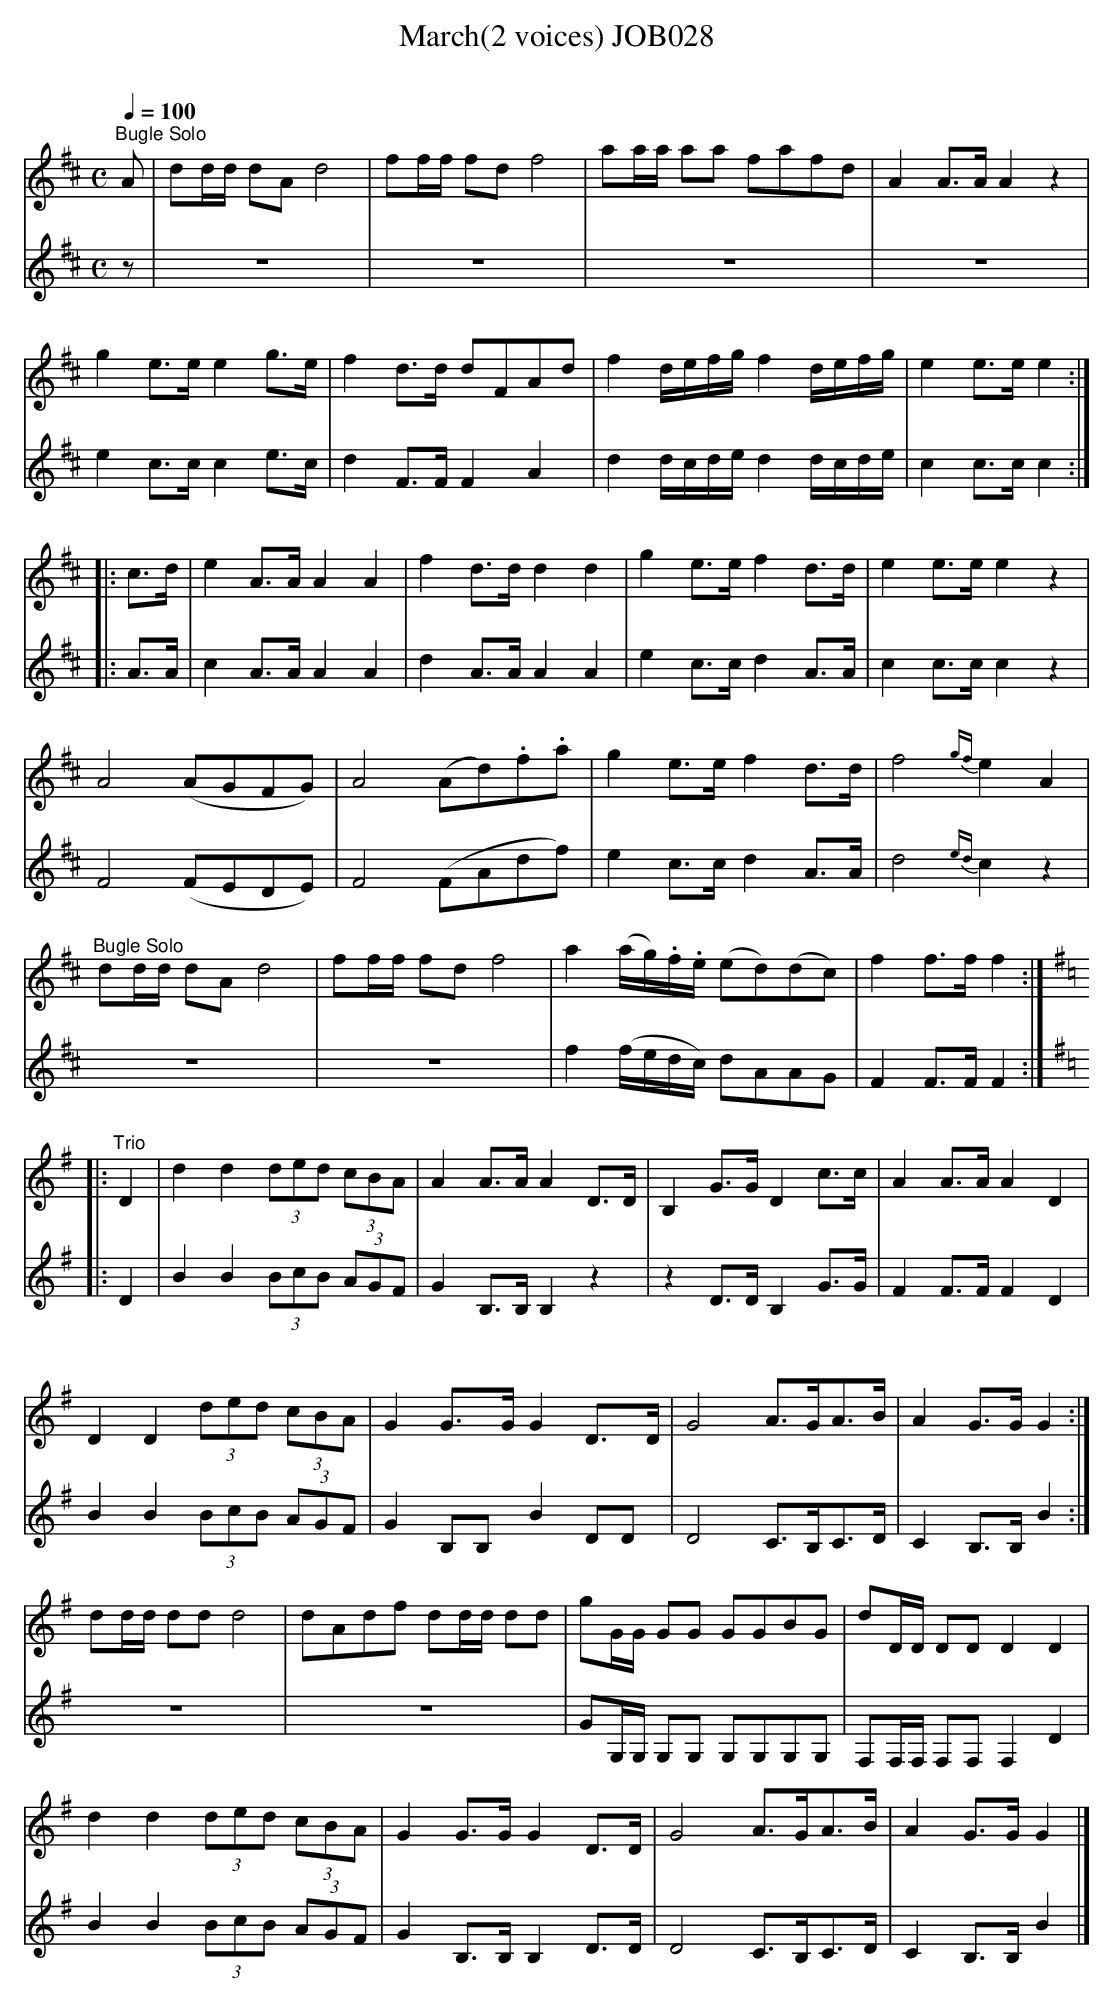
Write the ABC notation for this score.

X:1
T:March(2 voices) JOB028
M:C
L:1/8
O:
Q:1/4=100
K:D
V:1
"^Bugle Solo"A|dd/d/ dA d4|ff/f/ fd f4|aa/a/ aa fafd|A2 A>A A2 z2|
g2 e>e e2 g>e|f2 d>d dFAd|f2 d/e/f/g/ f2 d/e/f/g/|e2 e>e e2:|
|:c>d|e2 A>A A2 A2|f2 d>d d2 d2|g2 e>e f2 d>d| e2 e>e e2 z2|
A4 (AGFG)|A4 (Ad).f.a|g2 e>e f2 d>d|f4 {gf}e2 A2|
"^Bugle Solo"dd/d/ dA d4| ff/f/ fd f4|a2 (a/g/).f/.e/ (ed)(dc)|f2 f>f f2:|
K:G
|:"^Trio"D2|d2d2 (3ded (3cBA|A2 A>A A2 D>D| B,2 G>G D2 c>c|A2 A>A A2 D2|
D2D2 (3ded (3cBA|G2 G>G G2 D>D|G4 A>GA>B|A2 G>G G2:|
dd/d/ dd d4|dAdf dd/d/ dd|gG/G/ GG GGBG|dD/D/ DD D2D2|
d2d2 (3ded (3cBA|G2 G>G G2 D>D| G4 A>GA>B|A2 G>G G2|]
V:2 clef=treble
z|z8|z8|z8|z8|
e2 c>c c2 e>c| d2 F>F F2 A2|d2 d/c/d/e/ d2 d/c/d/e/|c2 c>c c2:|
|:A>A|c2 A>A A2 A2|d2 A>A A2 A2|e2 c>c d2 A>A|c2 c>c c2 z2|
F4 (FEDE)|F4 (FAdf)|e2 c>c d2 A>A|d4{ed}c2z2|
z8|z8|f2 (f/e/d/c/) dAAG|F2 F>F F2:|
K:G
|:D2|B2 B2 (3BcB (3AGF|G2 B,>B, B,2 z2|z2 D>D B,2 G>G|F2 F>F F2 D2|
B2 B2 (3BcB (3AGF|G2 B,B, B2 DD|D4 C>B,C>D|C2 B,>B, B2:|
z8|z8|GG,/G,/ G,G, G,G,G,G,|F,F,/F,/ F,F, F,2 D2|
B2B2 (3BcB (3AGF|G2 B,>B, B,2 D>D|D4 C>B,C>D|C2 B,>B, B2|]
